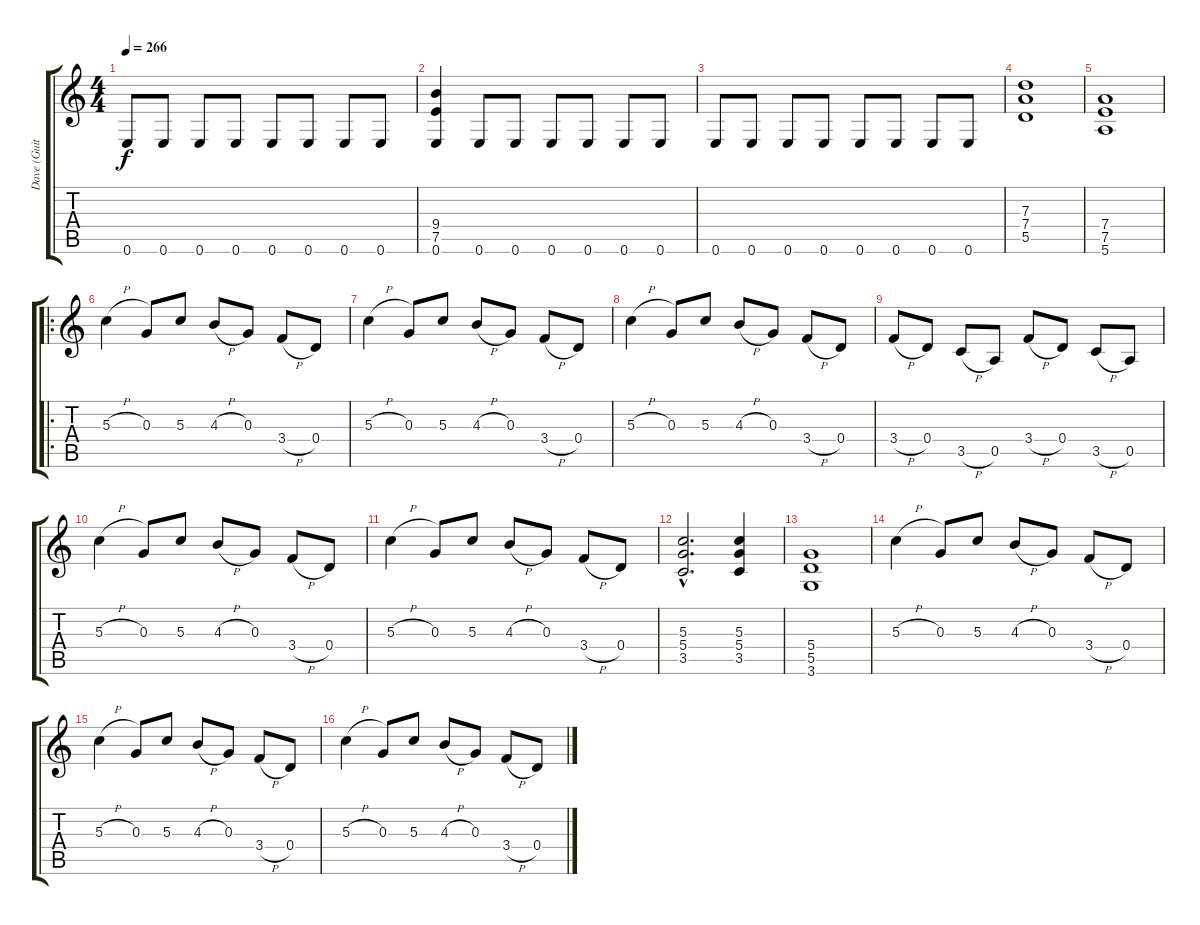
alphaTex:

\track ("Dave (Guitar 1)" "Dave (Guit") {instrument distortionguitar}
\staff {score tabs}
\tuning (E4 B3 G3 D3 A2 E2) {hide}
\ts (4 4)
\tempo 266
\clef g2
\ks c
0.6.8{dy f} 0.6.8 0.6.8 0.6.8 0.6.8 0.6.8 0.6.8 0.6.8 |
(9.4 7.5 0.6).4 0.6.8 0.6.8 0.6.8 0.6.8 0.6.8 0.6.8 |
0.6.8 0.6.8 0.6.8 0.6.8 0.6.8 0.6.8 0.6.8 0.6.8 |
(7.3 7.4 5.5).1 |
(7.4 7.5 5.6).1 |
\ro
5.3{h}.4 0.3.8 5.3.8 4.3{h}.8 0.3.8 3.4{h}.8 0.4.8 |
5.3{h}.4 0.3.8 5.3.8 4.3{h}.8 0.3.8 3.4{h}.8 0.4.8 |
5.3{h}.4 0.3.8 5.3.8 4.3{h}.8 0.3.8 3.4{h}.8 0.4.8 |
3.4{h}.8 0.4.8 3.5{h}.8 0.5.8 3.4{h}.8 0.4.8 3.5{h}.8 0.5.8 |
5.3{h}.4 0.3.8 5.3.8 4.3{h}.8 0.3.8 3.4{h}.8 0.4.8 |
5.3{h}.4 0.3.8 5.3.8 4.3{h}.8 0.3.8 3.4{h}.8 0.4.8 |
(5.3{hac} 5.4{hac} 3.5{hac}).2{d} (5.3 5.4 3.5).4 |
(5.4 5.5 3.6).1 |
5.3{h}.4 0.3.8 5.3.8 4.3{h}.8 0.3.8 3.4{h}.8 0.4.8 |
5.3{h}.4 0.3.8 5.3.8 4.3{h}.8 0.3.8 3.4{h}.8 0.4.8 |
5.3{h}.4 0.3.8 5.3.8 4.3{h}.8 0.3.8 3.4{h}.8 0.4.8
